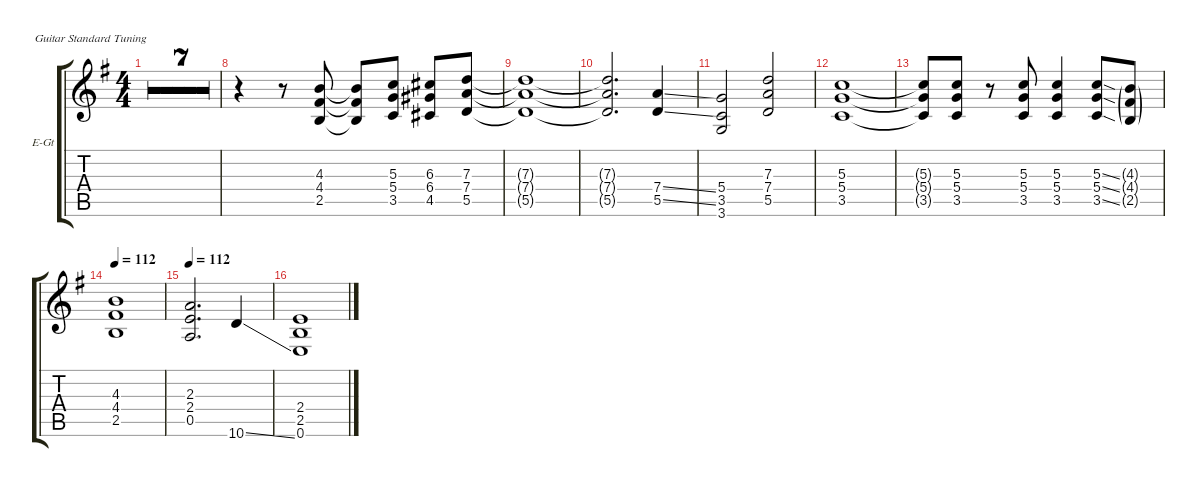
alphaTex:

\hideDynamics
\bracketExtendMode groupsimilarinstruments
\firstSystemTrackNameOrientation horizontal
\otherSystemsTrackNameOrientation horizontal
\track ("E.Guitar 1" "E-Gt") {multiBarRest instrument distortionguitar}
\staff {score tabs}
\tuning (E4 B3 G3 D3 A2 E2)
\ts (4 4)
\tempo 112
\clef g2
\ks g
r.2{dy f} r.2 |
r.2 r.2 |
\tempo 112
r.2 r.2 |
r.2 r.2 |
\tempo 112
r.2 r.2 |
r.2 r.2 |
r.2 r.2 |
r.4 r.8 (4.3 4.4 2.5).8{dy mf} (4.3{t} 4.4{t} 2.5{t}).8{dy f} (5.3 5.4 3.5).8 (6.3 6.4 4.5).8 (7.3 7.4 5.5).8 |
(7.3{t} 7.4{t} 5.5{t}).1 |
(7.3{t} 7.4{t} 5.5{t}).2{d} (7.4{ss} 5.5{ss}).4 |
(5.4 3.5 3.6).2 (7.3 7.4 5.5).2 |
(5.3 5.4 3.5).1 |
(5.3{t} 5.4{t} 3.5{t}).8 (5.3 5.4 3.5).8 r.8 (5.3 5.4 3.5).8 (5.3 5.4 3.5).4 (5.3{ss} 5.4{ss} 3.5{ss}).8 (4.3{g} 4.4{g} 2.5{g}).8 |
\tempo 112
(4.3 4.4 2.5).1 |
\tempo 112
(2.3 2.4 0.5).2{d} 10.6{ss}.4 |
(2.4 2.5 0.6).1
